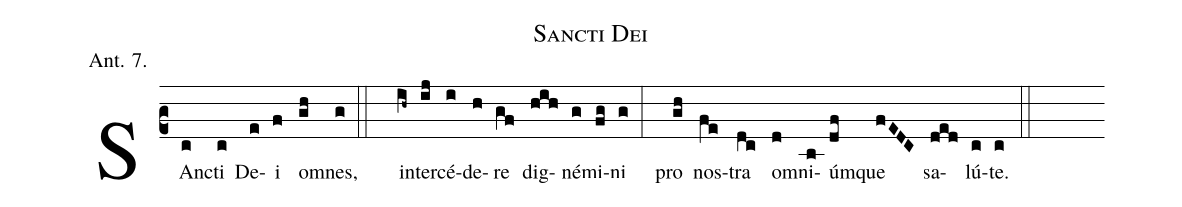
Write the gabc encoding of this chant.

name: Sancti Dei;
annotation:Ant. 7.;
%%
(c2) SAnc(c)ti(c) De(e)i(f) om(gh)nes,(g::) in(ih~)ter(ij)cé(i)de(h)re(gf) dig(hih)né(g)mi(fg)ni(g:) pro(gh) nos(fe)tra(dc) om(d)ni(b)úm(df)que(fEDC) sa(ded)lú(c)te.(c::)
